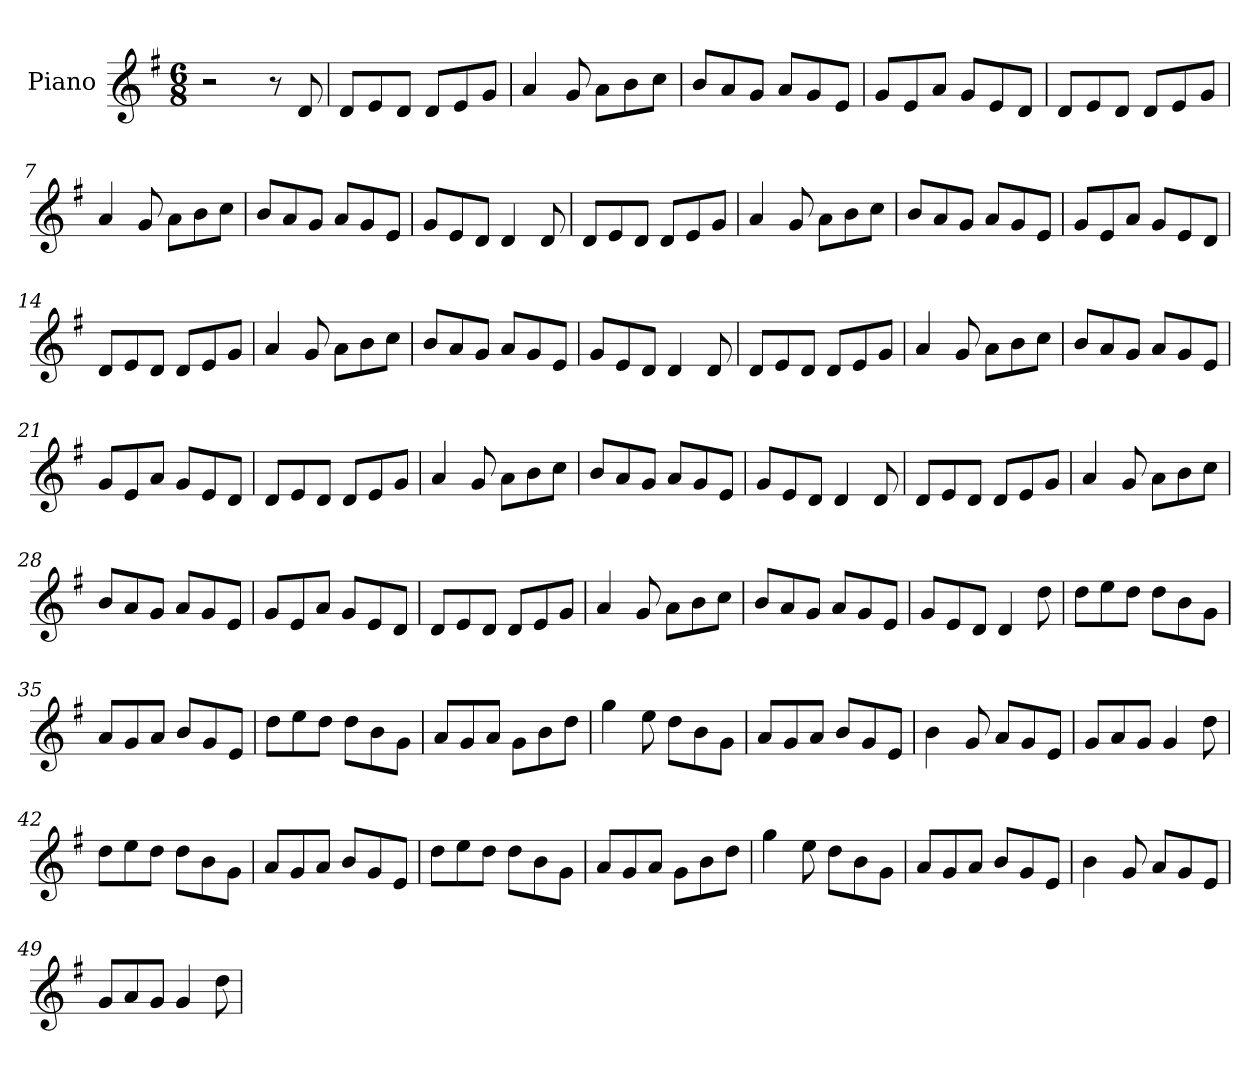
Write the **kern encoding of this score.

**kern
*part1
*staff1
*I"Piano
*I'Pno
*clefG2
*k[f#]
*M6/8
=1
2r
8r
8d/
=2
8d/L
8e/
8d/J
8d/L
8e/
8g/J
=3
4a/
8g/
8a\L
8b\
8cc\J
=4
8b/L
8a/
8g/J
8a/L
8g/
8e/J
=5
8g/L
8e/
8a/J
8g/L
8e/
8d/J
=6
8d/L
8e/
8d/J
8d/L
8e/
8g/J
=7
4a/
8g/
8a\L
8b\
8cc\J
=8
8b/L
8a/
8g/J
8a/L
8g/
8e/J
=9
8g/L
8e/
8d/J
4d/
8d/
=10
8d/L
8e/
8d/J
8d/L
8e/
8g/J
=11
4a/
8g/
8a\L
8b\
8cc\J
=12
8b/L
8a/
8g/J
8a/L
8g/
8e/J
=13
8g/L
8e/
8a/J
8g/L
8e/
8d/J
=14
8d/L
8e/
8d/J
8d/L
8e/
8g/J
=15
4a/
8g/
8a\L
8b\
8cc\J
=16
8b/L
8a/
8g/J
8a/L
8g/
8e/J
=17
8g/L
8e/
8d/J
4d/
8d/
=18
8d/L
8e/
8d/J
8d/L
8e/
8g/J
=19
4a/
8g/
8a\L
8b\
8cc\J
=20
8b/L
8a/
8g/J
8a/L
8g/
8e/J
=21
8g/L
8e/
8a/J
8g/L
8e/
8d/J
=22
8d/L
8e/
8d/J
8d/L
8e/
8g/J
=23
4a/
8g/
8a\L
8b\
8cc\J
=24
8b/L
8a/
8g/J
8a/L
8g/
8e/J
=25
8g/L
8e/
8d/J
4d/
8d/
=26
8d/L
8e/
8d/J
8d/L
8e/
8g/J
=27
4a/
8g/
8a\L
8b\
8cc\J
=28
8b/L
8a/
8g/J
8a/L
8g/
8e/J
=29
8g/L
8e/
8a/J
8g/L
8e/
8d/J
=30
8d/L
8e/
8d/J
8d/L
8e/
8g/J
=31
4a/
8g/
8a\L
8b\
8cc\J
=32
8b/L
8a/
8g/J
8a/L
8g/
8e/J
=33
8g/L
8e/
8d/J
4d/
8dd\
=34
8dd\L
8ee\
8dd\J
8dd\L
8b\
8g\J
=35
8a/L
8g/
8a/J
8b/L
8g/
8e/J
=36
8dd\L
8ee\
8dd\J
8dd\L
8b\
8g\J
=37
8a/L
8g/
8a/J
8g\L
8b\
8dd\J
=38
4gg\
8ee\
8dd\L
8b\
8g\J
=39
8a/L
8g/
8a/J
8b/L
8g/
8e/J
=40
4b\
8g/
8a/L
8g/
8e/J
=41
8g/L
8a/
8g/J
4g/
8dd\
=42
8dd\L
8ee\
8dd\J
8dd\L
8b\
8g\J
=43
8a/L
8g/
8a/J
8b/L
8g/
8e/J
=44
8dd\L
8ee\
8dd\J
8dd\L
8b\
8g\J
=45
8a/L
8g/
8a/J
8g\L
8b\
8dd\J
=46
4gg\
8ee\
8dd\L
8b\
8g\J
=47
8a/L
8g/
8a/J
8b/L
8g/
8e/J
=48
4b\
8g/
8a/L
8g/
8e/J
=49
8g/L
8a/
8g/J
4g/
8dd\
=
*-
